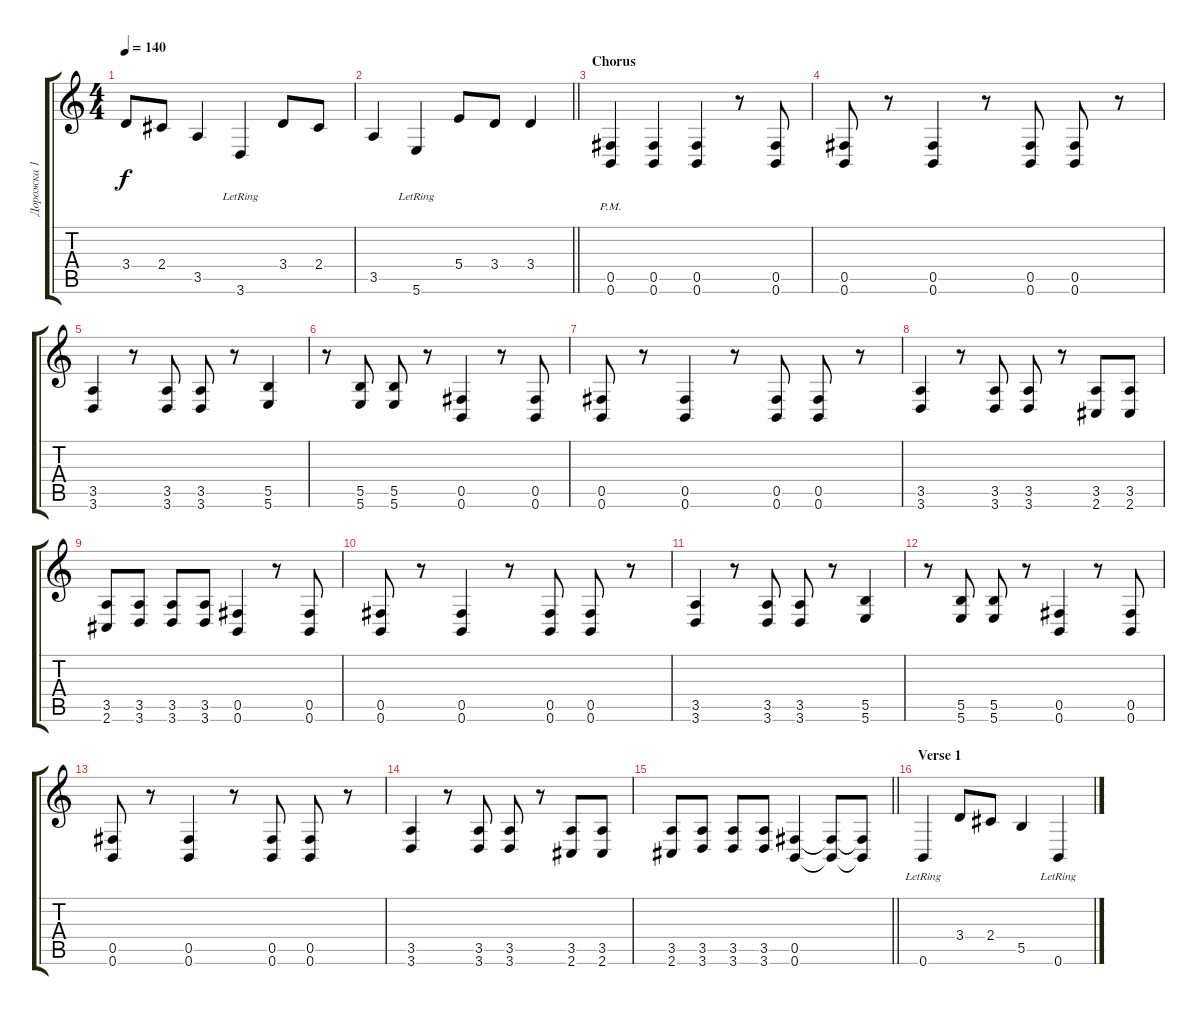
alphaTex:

\track ("Дорожка 1" "Дорожка 1") {instrument electricguitarclean}
\staff {score tabs}
\tuning (Db4 Ab3 E3 B2 Gb2 B1) {hide}
\ts (4 4)
\tempo 140
\clef g2
\ks c
3.4.8{dy f} 2.4.8 3.5.4 3.6{lr}.4 3.4.8 2.4.8 |
\barLineRight lightlight
3.5.4 5.6{lr}.4 5.4.8 3.4.8 3.4.4 |
\section ("" "Chorus")
(0.5{pm} 0.6{pm}).4{instrument distortionguitar} (0.5 0.6).4 (0.5 0.6).4 r.8 (0.5 0.6).8 |
(0.5 0.6).8 r.8 (0.5 0.6).4 r.8 (0.5 0.6).8 (0.5 0.6).8 r.8 |
(3.5 3.6).4 r.8 (3.5 3.6).8 (3.5 3.6).8 r.8 (5.5 5.6).4 |
r.8 (5.5 5.6).8 (5.5 5.6).8 r.8 (0.5 0.6).4 r.8 (0.5 0.6).8 |
(0.5 0.6).8 r.8 (0.5 0.6).4 r.8 (0.5 0.6).8 (0.5 0.6).8 r.8 |
(3.5 3.6).4 r.8 (3.5 3.6).8 (3.5 3.6).8 r.8 (3.5 2.6).8 (3.5 2.6).8 |
(3.5 2.6).8 (3.5 3.6).8 (3.5 3.6).8 (3.5 3.6).8 (0.5 0.6).4 r.8 (0.5 0.6).8 |
(0.5 0.6).8 r.8 (0.5 0.6).4 r.8 (0.5 0.6).8 (0.5 0.6).8 r.8 |
(3.5 3.6).4 r.8 (3.5 3.6).8 (3.5 3.6).8 r.8 (5.5 5.6).4 |
r.8 (5.5 5.6).8 (5.5 5.6).8 r.8 (0.5 0.6).4 r.8 (0.5 0.6).8 |
(0.5 0.6).8 r.8 (0.5 0.6).4 r.8 (0.5 0.6).8 (0.5 0.6).8 r.8 |
(3.5 3.6).4 r.8 (3.5 3.6).8 (3.5 3.6).8 r.8 (3.5 2.6).8 (3.5 2.6).8 |
\barLineRight lightlight
(3.5 2.6).8 (3.5 3.6).8 (3.5 3.6).8 (3.5 3.6).8 (0.5 0.6).4 (0.5{t} 0.6{t}).8 (0.5{t} 0.6{t}).8 |
\section ("" "Verse 1")
0.6{lr}.4{volume 13 instrument electricguitarclean} 3.4.8 2.4.8 5.5.4 0.6{lr}.4
